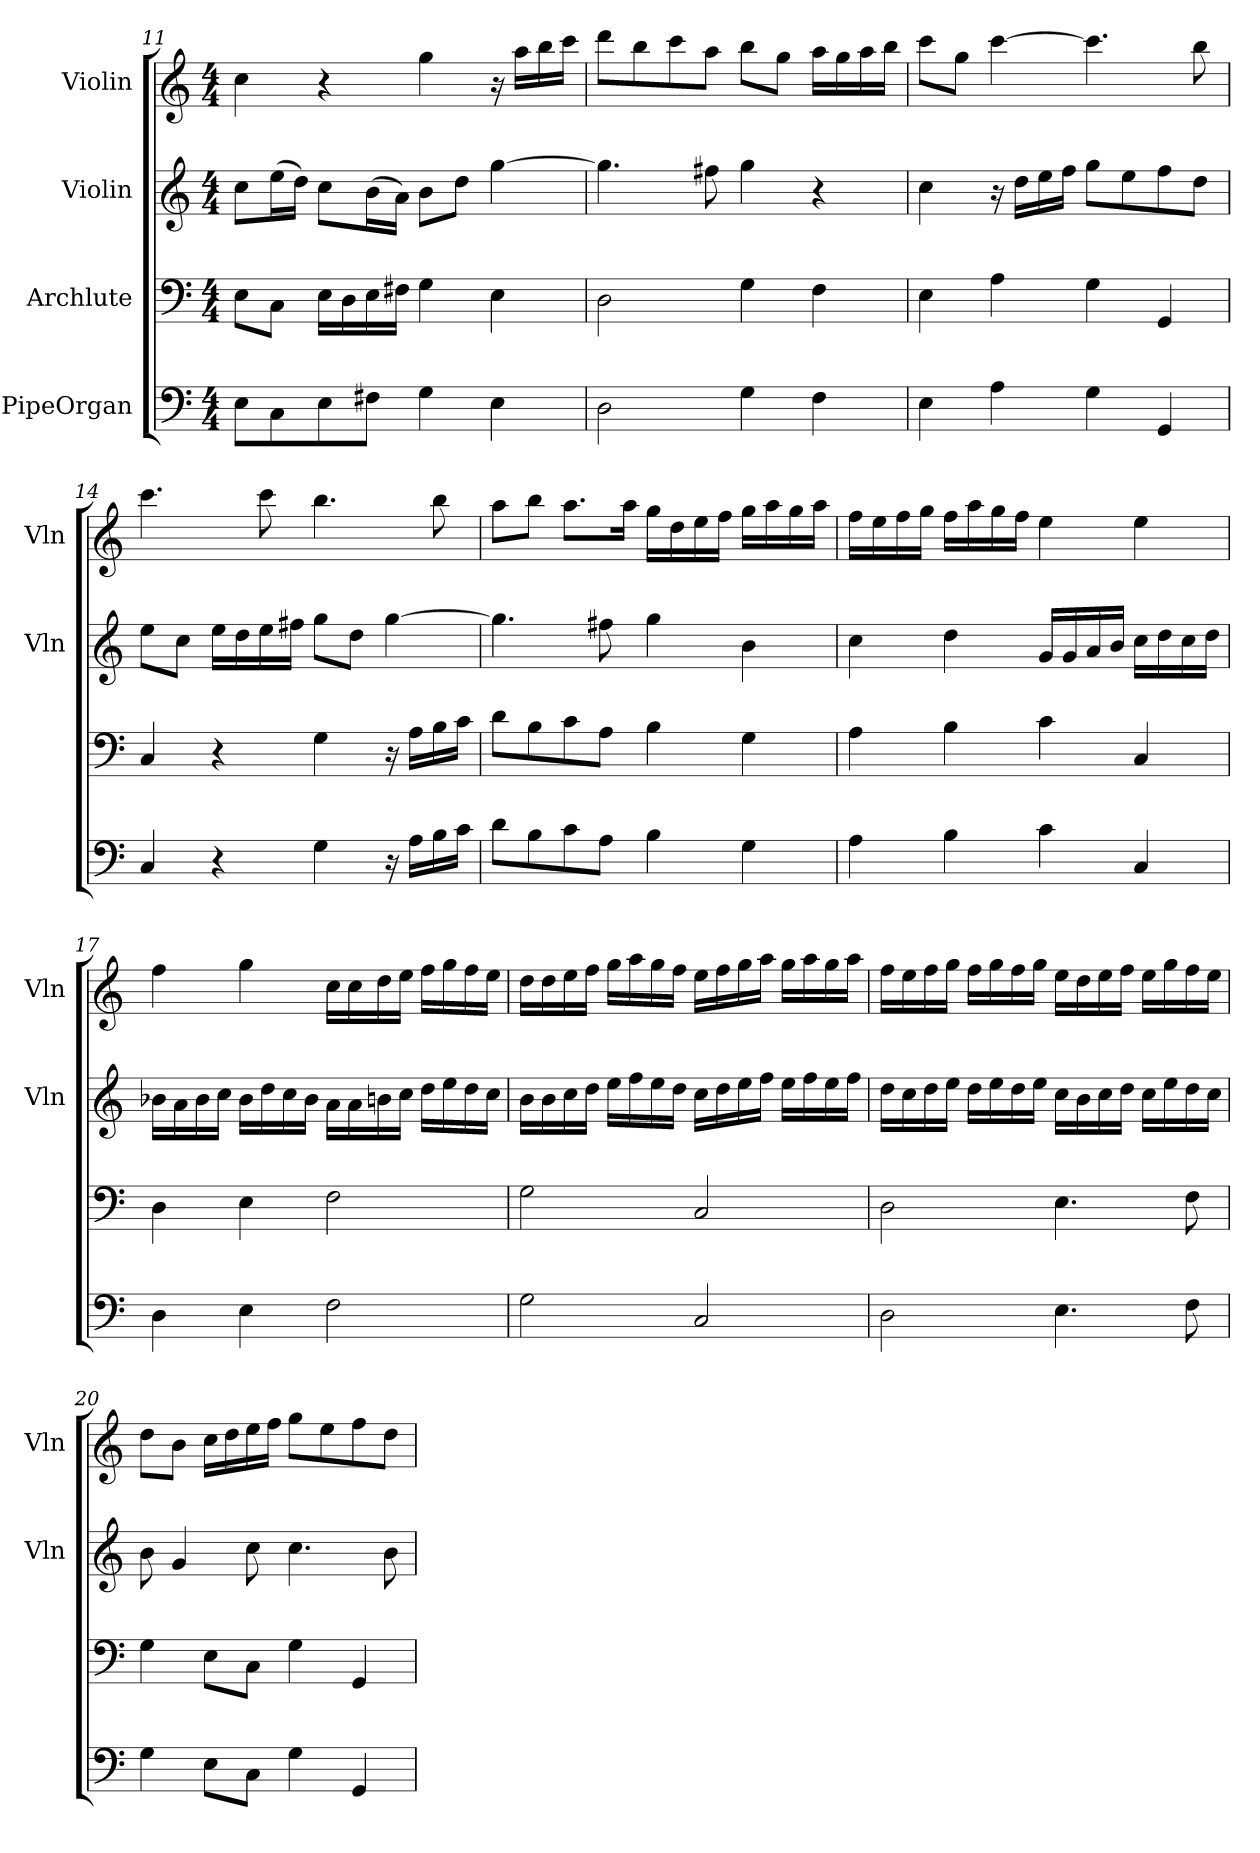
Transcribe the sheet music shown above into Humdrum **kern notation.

**kern	**kern	**kern	**kern
*part4	*part3	*part2	*part1
*staff4	*staff3	*staff2	*staff1
*I"PipeOrgan	*I"Archlute	*I"Violin	*I"Violin
*	*	*I'Vln	*I'Vln
*clefF4	*clefF4	*clefG2	*clefG2
*k[]	*k[]	*k[]	*k[]
*C:	*C:	*C:	*C:
*M4/4	*M4/4	*M4/4	*M4/4
=11	=11	=11	=11
8E\L	8E\L	8cc\L	4cc\
8C\	8C\J	(16ee\L	.
.	.	16dd\JJ)	.
8E\	16E\LL	8cc\L	4r
.	16D\	.	.
8F#X\J	16E\	(16b\L	.
.	16F#X\JJ	16a\JJ)	.
4G\	4G\	8b\L	4gg\
.	.	8dd\J	.
4E\	4E\	[4gg\	16r
.	.	.	16aa\LL
.	.	.	16bb\
.	.	.	16ccc\JJ
=12	=12	=12	=12
2D\	2D\	4.gg\]	8ddd\L
.	.	.	8bb\
.	.	.	8ccc\
.	.	8ff#X\	8aa\J
4G\	4G\	4gg\	8bb\L
.	.	.	8gg\J
4F\	4F\	4r	16aa\LL
.	.	.	16gg\
.	.	.	16aa\
.	.	.	16bb\JJ
=13	=13	=13	=13
4E\	4E\	4cc\	8ccc\L
.	.	.	8gg\J
4A\	4A\	16r	[4ccc\
.	.	16dd\LL	.
.	.	16ee\	.
.	.	16ff\JJ	.
4G\	4G\	8gg\L	4.ccc\]
.	.	8ee\	.
4GG/	4GG/	8ff\	.
.	.	8dd\J	8bb\
=14	=14	=14	=14
4C/	4C/	8ee\L	4.ccc\
.	.	8cc\J	.
4r	4r	16ee\LL	.
.	.	16dd\	.
.	.	16ee\	8ccc\
.	.	16ff#X\JJ	.
4G\	4G\	8gg\L	4.bb\
.	.	8dd\J	.
16r	16r	[4gg\	.
16A\LL	16A\LL	.	.
16B\	16B\	.	8bb\
16c\JJ	16c\JJ	.	.
=15	=15	=15	=15
8d\L	8d\L	4.gg\]	8aa\L
8B\	8B\	.	8bb\J
8c\	8c\	.	8.aa\L
8A\J	8A\J	8ff#X\	.
.	.	.	16aa\Jk
4B\	4B\	4gg\	16gg\LL
.	.	.	16dd\
.	.	.	16ee\
.	.	.	16ff\JJ
4G\	4G\	4b\	16gg\LL
.	.	.	16aa\
.	.	.	16gg\
.	.	.	16aa\JJ
=16	=16	=16	=16
4A\	4A\	4cc\	16ff\LL
.	.	.	16ee\
.	.	.	16ff\
.	.	.	16gg\JJ
4B\	4B\	4dd\	16ff\LL
.	.	.	16aa\
.	.	.	16gg\
.	.	.	16ff\JJ
4c\	4c\	16g/LL	4ee\
.	.	16g/	.
.	.	16a/	.
.	.	16b/JJ	.
4C/	4C/	16cc\LL	4ee\
.	.	16dd\	.
.	.	16cc\	.
.	.	16dd\JJ	.
=17	=17	=17	=17
4D\	4D\	16b-X\LL	4ff\
.	.	16a\	.
.	.	16b-\	.
.	.	16cc\JJ	.
4E\	4E\	16b-\LL	4gg\
.	.	16dd\	.
.	.	16cc\	.
.	.	16b-\JJ	.
2F\	2F\	16a\LL	16cc\LL
.	.	16a\	16cc\
.	.	16bn\	16dd\
.	.	16cc\JJ	16ee\JJ
.	.	16dd\LL	16ff\LL
.	.	16ee\	16gg\
.	.	16dd\	16ff\
.	.	16cc\JJ	16ee\JJ
=18	=18	=18	=18
2G\	2G\	16b\LL	16dd\LL
.	.	16b\	16dd\
.	.	16cc\	16ee\
.	.	16dd\JJ	16ff\JJ
.	.	16ee\LL	16gg\LL
.	.	16ff\	16aa\
.	.	16ee\	16gg\
.	.	16dd\JJ	16ff\JJ
2C/	2C/	16cc\LL	16ee\LL
.	.	16dd\	16ff\
.	.	16ee\	16gg\
.	.	16ff\JJ	16aa\JJ
.	.	16ee\LL	16gg\LL
.	.	16ff\	16aa\
.	.	16ee\	16gg\
.	.	16ff\JJ	16aa\JJ
=19	=19	=19	=19
2D\	2D\	16dd\LL	16ff\LL
.	.	16cc\	16ee\
.	.	16dd\	16ff\
.	.	16ee\JJ	16gg\JJ
.	.	16dd\LL	16ff\LL
.	.	16ee\	16gg\
.	.	16dd\	16ff\
.	.	16ee\JJ	16gg\JJ
4.E\	4.E\	16cc\LL	16ee\LL
.	.	16b\	16dd\
.	.	16cc\	16ee\
.	.	16dd\JJ	16ff\JJ
.	.	16cc\LL	16ee\LL
.	.	16ee\	16gg\
8F\	8F\	16dd\	16ff\
.	.	16cc\JJ	16ee\JJ
=20	=20	=20	=20
4G\	4G\	8b\	8dd\L
.	.	4g/	8b\J
8E\L	8E\L	.	16cc\LL
.	.	.	16dd\
8C\J	8C\J	8cc\	16ee\
.	.	.	16ff\JJ
4G\	4G\	4.cc\	8gg\L
.	.	.	8ee\
4GG/	4GG/	.	8ff\
.	.	8b\	8dd\J
=	=	=	=
*-	*-	*-	*-
